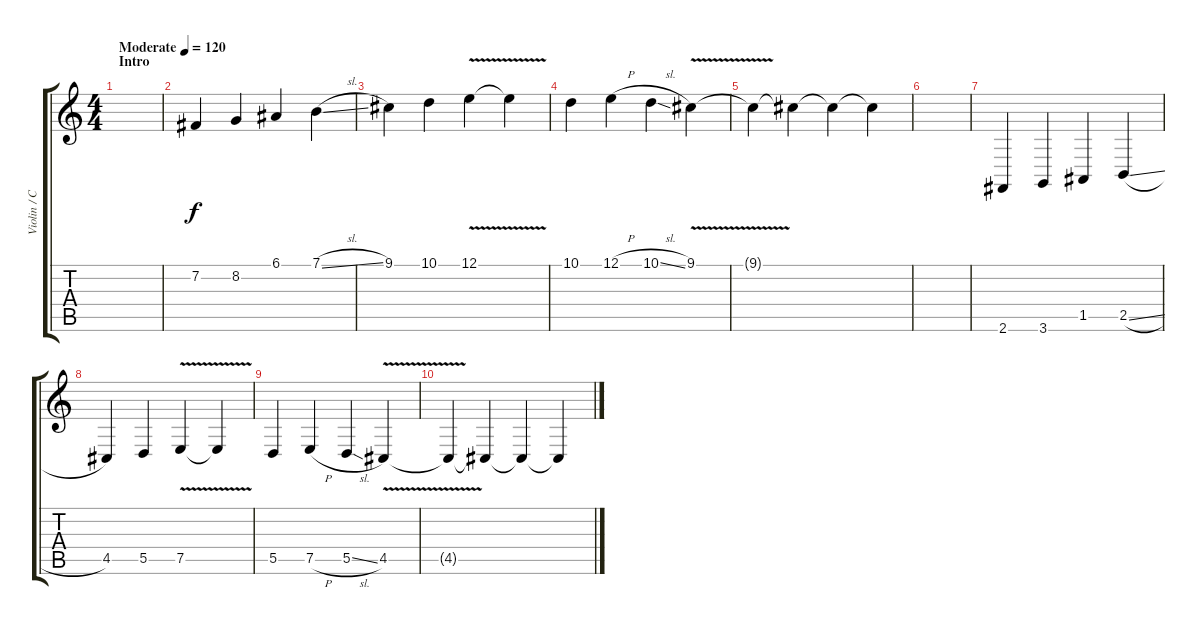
\track ("Violin / Cello" "Violin / C") {instrument violin}
\staff {score tabs}
\tuning (E4 B3 G3 D3 A2 E2) {hide}
\ts (4 4)
\section ("" "Intro")
\tempo (120 "Moderate")
\clef g2
\ks c
|
7.2.4{volume 6 instrument violin} 8.2.4 6.1.4 7.1{sl}.4 |
9.1.4 10.1.4 12.1{v}.4 12.1{t}.4 |
10.1.4 12.1{h}.4 10.1{sl}.4 9.1{v}.4 |
9.1{t}.4 9.1{t}.4 9.1{t}.4 9.1{t}.4 |
|
2.6.4{volume 10 instrument cello} 3.6.4 1.5.4 2.5{sl}.4 |
4.5.4 5.5.4 7.5{v}.4 7.5{t}.4 |
5.5.4 7.5{h}.4 5.5{sl}.4 4.5{v}.4 |
4.5{t}.4 4.5{t}.4 4.5{t}.4 4.5{t}.4
